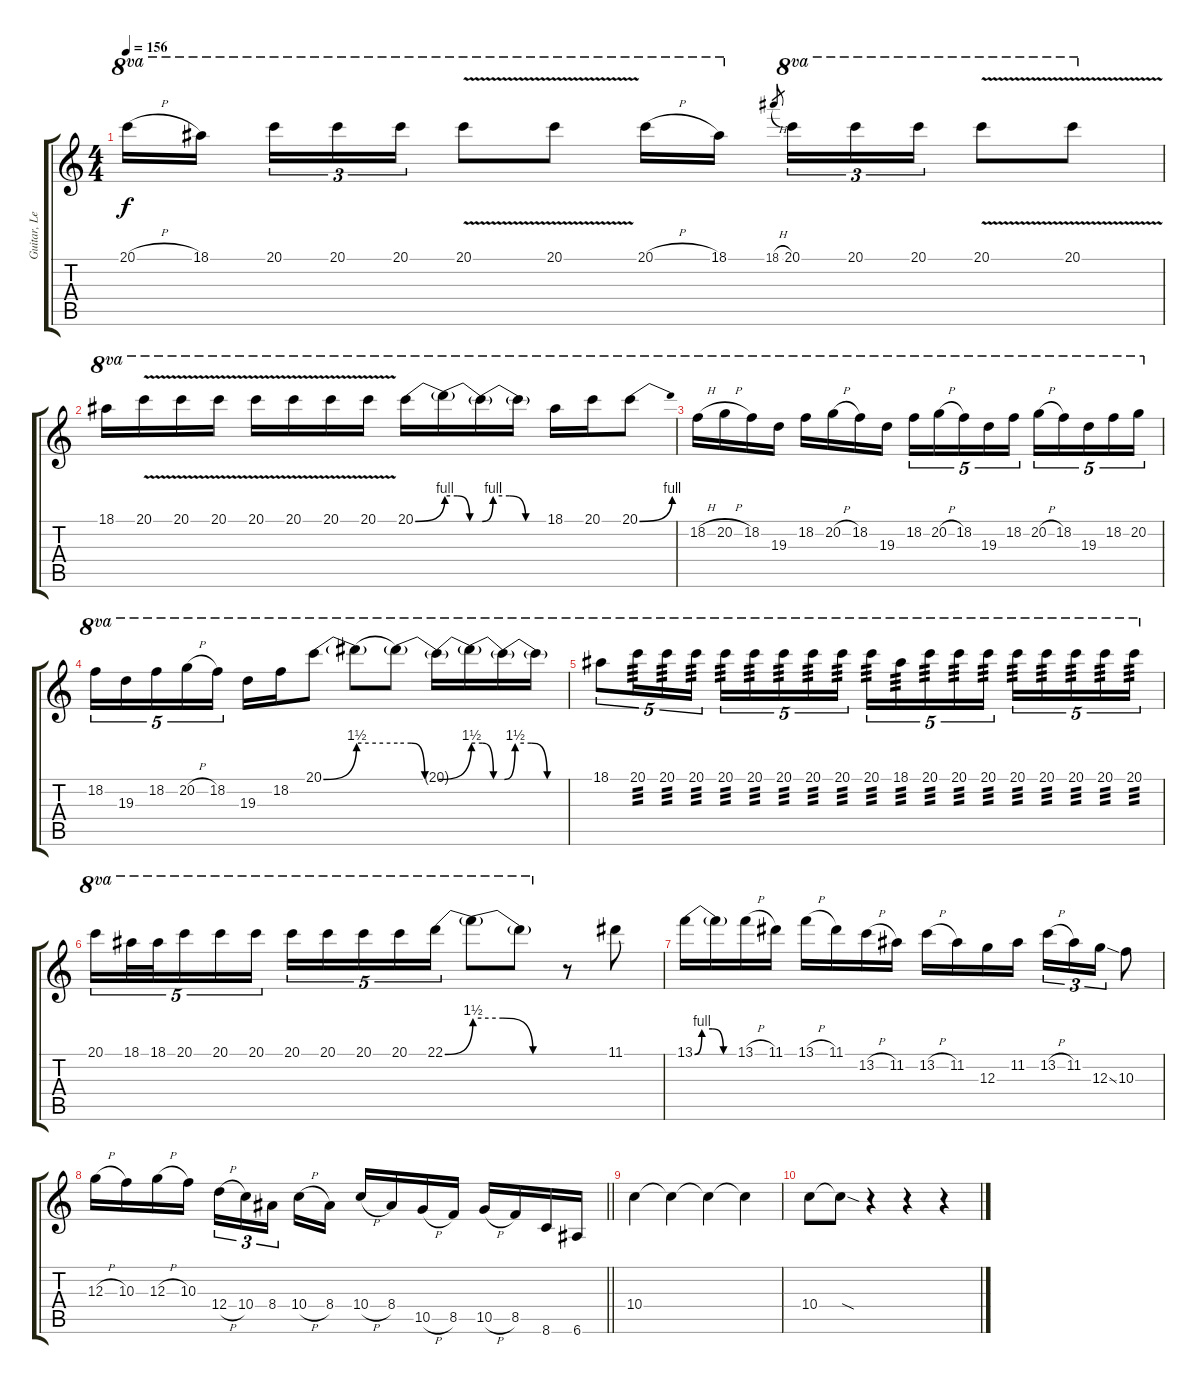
\track ("Guitar, Lead" "Guitar, Le") {instrument overdrivenguitar}
\staff {score tabs}
\tuning (E4 B3 G3 D3 A2 E2) {hide}
\ts (4 4)
\tempo 156
\clef g2
\ks c
20.1{h}.16{ot 8va dy f} 18.1.16{ot 8va beam splitsecondary} 20.1.16{tu (3 2) ot 8va} 20.1.16{tu (3 2) ot 8va} 20.1.16{tu (3 2) ot 8va} 20.1{v}.8{ot 8va} 20.1{v}.8{ot 8va} 20.1{h}.16{ot 8va} 18.1.16{ot 8va} 18.1{h}.8{gr beam splitsecondary} 20.1.16{tu (3 2) ot 8va} 20.1.16{tu (3 2) ot 8va} 20.1.16{tu (3 2) ot 8va} 20.1{v}.8{ot 8va} 20.1{v}.8{ot 8va} |
18.1.16{ot 8va} 20.1{v}.16{ot 8va} 20.1{v}.16{ot 8va} 20.1{v}.16{ot 8va} 20.1{v}.16{ot 8va} 20.1{v}.16{ot 8va} 20.1{v}.16{ot 8va} 20.1{v}.16{ot 8va} 20.1{be (bend 0 0 60 4)}.16{ot 8va} 20.1{be (custom 0 4 20 4 40 0 60 0) t}.16{ot 8va} 20.1{be (custom 0 0 10 4 25 4 40 0 60 0) t}.16{ot 8va} 20.1{t}.16{ot 8va} 18.1.16{ot 8va} 20.1.16{ot 8va} 20.1{be (bend 0 0 60 4)}.8{ot 8va} |
18.2{h}.16{ot 8va} 20.2{h}.16{ot 8va} 18.2.16{ot 8va} 19.3.16{ot 8va} 18.2.16{ot 8va} 20.2{h}.16{ot 8va} 18.2.16{ot 8va} 19.3.16{ot 8va} 18.2.16{tu (5 4) ot 8va} 20.2{h}.16{tu (5 4) ot 8va} 18.2.16{tu (5 4) ot 8va} 19.3.16{tu (5 4) ot 8va} 18.2.16{tu (5 4) ot 8va} 20.2{h}.16{tu (5 4) ot 8va} 18.2.16{tu (5 4) ot 8va} 19.3.16{tu (5 4) ot 8va} 18.2.16{tu (5 4) ot 8va} 20.2.16{tu (5 4) ot 8va} |
18.2.16{tu (5 4) ot 8va} 19.3.16{tu (5 4) ot 8va} 18.2.16{tu (5 4) ot 8va} 20.2{h}.16{tu (5 4) ot 8va} 18.2.16{tu (5 4) ot 8va} 19.3.16{ot 8va} 18.2.16{ot 8va} 20.1{be (bend 0 0 60 6)}.8{ot 8va} 20.1{be (hold 0 6 60 6) t}.8{ot 8va} 20.1{be (custom 0 6 20 6 40 0 60 0) t}.8{ot 8va} 20.1{be (bend 0 0 60 6) t}.16{ot 8va} 20.1{be (custom 0 6 20 6 40 0 60 0) t}.16{ot 8va} 20.1{be (custom 0 0 10 6 25 6 40 0 60 0) t}.16{ot 8va} 20.1{t}.16{ot 8va} |
18.1.8{tu (5 4) ot 8va} 20.1.16{tu (5 4) ot 8va tp 3} 20.1.16{tu (5 4) ot 8va tp 3} 20.1.16{tu (5 4) ot 8va tp 3} 20.1.16{tu (5 4) ot 8va tp 3} 20.1.16{tu (5 4) ot 8va tp 3} 20.1.16{tu (5 4) ot 8va tp 3} 20.1.16{tu (5 4) ot 8va tp 3} 20.1.16{tu (5 4) ot 8va tp 3} 20.1.16{tu (5 4) ot 8va tp 3} 18.1.16{tu (5 4) ot 8va tp 3} 20.1.16{tu (5 4) ot 8va tp 3} 20.1.16{tu (5 4) ot 8va tp 3} 20.1.16{tu (5 4) ot 8va tp 3} 20.1.16{tu (5 4) ot 8va tp 3} 20.1.16{tu (5 4) ot 8va tp 3} 20.1.16{tu (5 4) ot 8va tp 3} 20.1.16{tu (5 4) ot 8va tp 3} 20.1.16{tu (5 4) ot 8va tp 3} |
20.1.16{tu (5 4) ot 8va} 18.1.32{tu (5 4) ot 8va} 18.1.32{tu (5 4) ot 8va} 20.1.16{tu (5 4) ot 8va} 20.1.16{tu (5 4) ot 8va} 20.1.16{tu (5 4) ot 8va} 20.1.16{tu (5 4) ot 8va} 20.1.16{tu (5 4) ot 8va} 20.1.16{tu (5 4) ot 8va} 20.1.16{tu (5 4) ot 8va} 22.1{be (bend 0 0 60 6)}.16{tu (5 4) ot 8va} 22.1{be (custom 0 6 20 6 40 0 60 0) t}.8{ot 8va} 22.1{t}.8{ot 8va} r.8 11.1.8 |
13.1{be (custom 0 0 10 4 25 4 40 0 60 0)}.16 13.1{t}.16 13.1{h}.16 11.1.16 13.1{h}.16 11.1.16 13.2{h}.16 11.2.16 13.2{h}.16 11.2.16 12.3.16 11.2.16 13.2{h}.16{tu (3 2)} 11.2.16{tu (3 2)} 12.3{ss}.16{tu (3 2)} 10.3.8 |
\barLineRight lightlight
12.3{h}.16 10.3.16 12.3{h}.16 10.3.16 12.4{h}.16{tu (3 2)} 10.4.16{tu (3 2)} 8.4.16{tu (3 2) beam splitsecondary} 10.4{h}.16 8.4.16 10.4{h}.16 8.4.16 10.5{h}.16 8.5.16 10.5{h}.16 8.5.16 8.6.16 6.6.16 |
10.4.4 10.4{t}.4 10.4{t}.4 10.4{t}.4 |
10.4.8 10.4{sod t}.8 r.4 r.4 r.4
